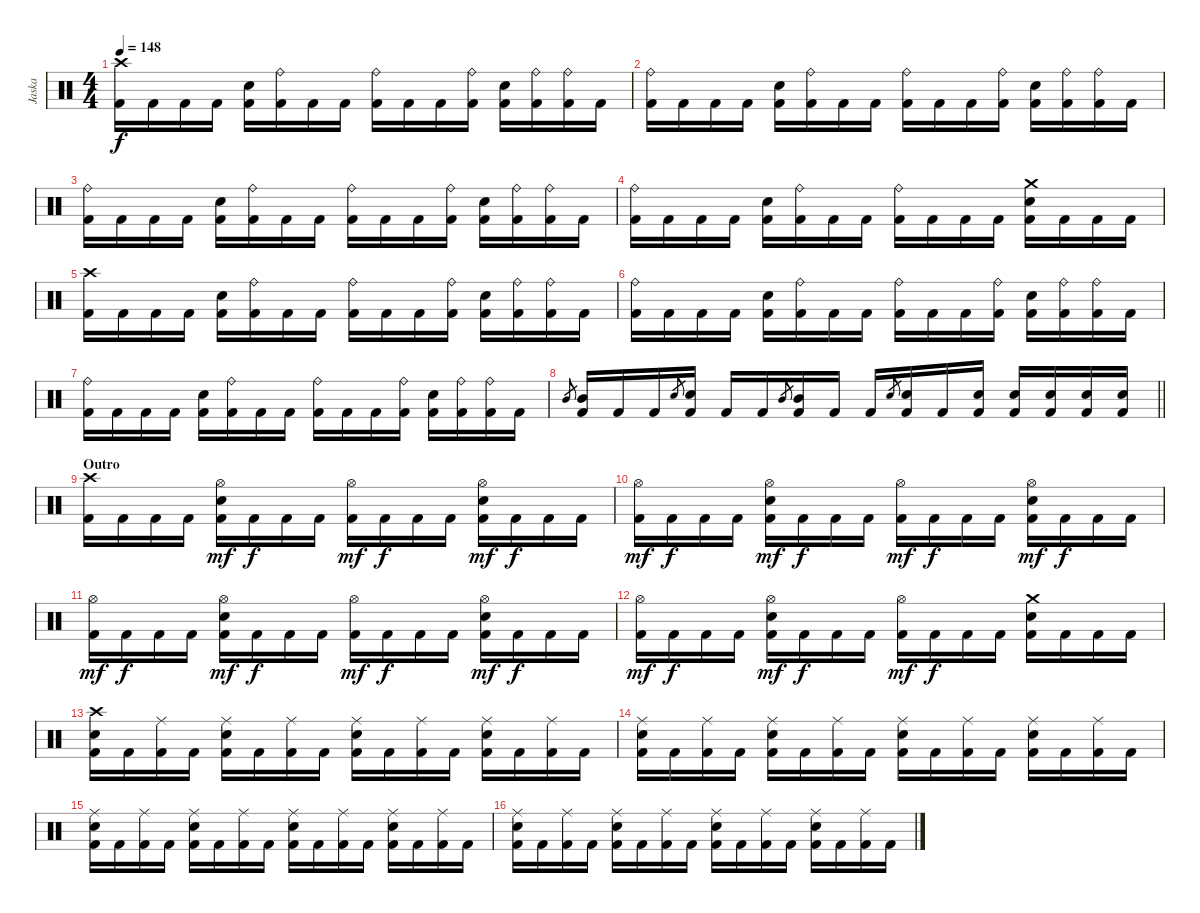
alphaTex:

\track ("Jaska" "Jaska") {instrument percussion}
\staff {score}
\articulation defaults
\ts (4 4)
\tempo 148
\clef neutral
\ks c
("Crash high (hit)" "Kick (hit) 2").16{dy f} "Kick (hit) 2".16 "Kick (hit) 2".16 "Kick (hit) 2".16 ("Snare (hit) 2" "Kick (hit) 2").16 ("Ride (bell)" "Kick (hit) 2").16 "Kick (hit) 2".16 "Kick (hit) 2".16 ("Ride (bell)" "Kick (hit) 2").16 "Kick (hit) 2".16 "Kick (hit) 2".16 ("Ride (bell)" "Kick (hit) 2").16 ("Snare (hit) 2" "Kick (hit) 2").16 ("Ride (bell)" "Kick (hit) 2").16 ("Ride (bell)" "Kick (hit) 2").16 "Kick (hit) 2".16 |
("Ride (bell)" "Kick (hit) 2").16 "Kick (hit) 2".16 "Kick (hit) 2".16 "Kick (hit) 2".16 ("Snare (hit) 2" "Kick (hit) 2").16 ("Ride (bell)" "Kick (hit) 2").16 "Kick (hit) 2".16 "Kick (hit) 2".16 ("Ride (bell)" "Kick (hit) 2").16 "Kick (hit) 2".16 "Kick (hit) 2".16 ("Ride (bell)" "Kick (hit) 2").16 ("Snare (hit) 2" "Kick (hit) 2").16 ("Ride (bell)" "Kick (hit) 2").16 ("Ride (bell)" "Kick (hit) 2").16 "Kick (hit) 2".16 |
("Ride (bell)" "Kick (hit) 2").16 "Kick (hit) 2".16 "Kick (hit) 2".16 "Kick (hit) 2".16 ("Snare (hit) 2" "Kick (hit) 2").16 ("Ride (bell)" "Kick (hit) 2").16 "Kick (hit) 2".16 "Kick (hit) 2".16 ("Ride (bell)" "Kick (hit) 2").16 "Kick (hit) 2".16 "Kick (hit) 2".16 ("Ride (bell)" "Kick (hit) 2").16 ("Snare (hit) 2" "Kick (hit) 2").16 ("Ride (bell)" "Kick (hit) 2").16 ("Ride (bell)" "Kick (hit) 2").16 "Kick (hit) 2".16 |
("Ride (bell)" "Kick (hit) 2").16 "Kick (hit) 2".16 "Kick (hit) 2".16 "Kick (hit) 2".16 ("Snare (hit) 2" "Kick (hit) 2").16 ("Ride (bell)" "Kick (hit) 2").16 "Kick (hit) 2".16 "Kick (hit) 2".16 ("Ride (bell)" "Kick (hit) 2").16 "Kick (hit) 2".16 "Kick (hit) 2".16 "Kick (hit) 2".16 ("Crash medium (hit)" "Snare (hit) 2" "Kick (hit) 2").16 "Kick (hit) 2".16 "Kick (hit) 2".16 "Kick (hit) 2".16 |
("Crash high (hit)" "Kick (hit) 2").16 "Kick (hit) 2".16 "Kick (hit) 2".16 "Kick (hit) 2".16 ("Snare (hit) 2" "Kick (hit) 2").16 ("Ride (bell)" "Kick (hit) 2").16 "Kick (hit) 2".16 "Kick (hit) 2".16 ("Ride (bell)" "Kick (hit) 2").16 "Kick (hit) 2".16 "Kick (hit) 2".16 ("Ride (bell)" "Kick (hit) 2").16 ("Snare (hit) 2" "Kick (hit) 2").16 ("Ride (bell)" "Kick (hit) 2").16 ("Ride (bell)" "Kick (hit) 2").16 "Kick (hit) 2".16 |
("Ride (bell)" "Kick (hit) 2").16 "Kick (hit) 2".16 "Kick (hit) 2".16 "Kick (hit) 2".16 ("Snare (hit) 2" "Kick (hit) 2").16 ("Ride (bell)" "Kick (hit) 2").16 "Kick (hit) 2".16 "Kick (hit) 2".16 ("Ride (bell)" "Kick (hit) 2").16 "Kick (hit) 2".16 "Kick (hit) 2".16 ("Ride (bell)" "Kick (hit) 2").16 ("Snare (hit) 2" "Kick (hit) 2").16 ("Ride (bell)" "Kick (hit) 2").16 ("Ride (bell)" "Kick (hit) 2").16 "Kick (hit) 2".16 |
("Ride (bell)" "Kick (hit) 2").16 "Kick (hit) 2".16 "Kick (hit) 2".16 "Kick (hit) 2".16 ("Snare (hit) 2" "Kick (hit) 2").16 ("Ride (bell)" "Kick (hit) 2").16 "Kick (hit) 2".16 "Kick (hit) 2".16 ("Ride (bell)" "Kick (hit) 2").16 "Kick (hit) 2".16 "Kick (hit) 2".16 ("Ride (bell)" "Kick (hit) 2").16 ("Snare (hit) 2" "Kick (hit) 2").16 ("Ride (bell)" "Kick (hit) 2").16 ("Ride (bell)" "Kick (hit) 2").16 "Kick (hit) 2".16 |
\barLineRight lightlight "Mid Tom (hit)".8{gr}
("Mid Tom (hit)" "Kick (hit) 2").16 "Kick (hit) 2".16 "Kick (hit) 2".16 "Snare (hit) 2".8{gr} ("Snare (hit) 2" "Kick (hit) 2").16 "Kick (hit) 2".16 "Kick (hit) 2".16 "Mid Tom (hit)".8{gr} ("Mid Tom (hit)" "Kick (hit) 2").16 "Kick (hit) 2".16 "Kick (hit) 2".16 "Snare (hit) 2".8{gr} ("Snare (hit) 2" "Kick (hit) 2").16 "Kick (hit) 2".16 ("Snare (hit) 2" "Kick (hit) 2").16 ("Snare (hit) 2" "Kick (hit) 2").16 ("Snare (hit) 2" "Kick (hit) 2").16 ("Snare (hit) 2" "Kick (hit) 2").16 ("Snare (hit) 2" "Kick (hit) 2").16 |
\section ("" "Outro")
("Crash high (hit)" "Kick (hit) 2").16 "Kick (hit) 2".16 "Kick (hit) 2".16 "Kick (hit) 2".16 ("Hi-Hat (open)" "Snare (hit) 2" "Kick (hit) 2").16{dy mf} "Kick (hit) 2".16{dy f} "Kick (hit) 2".16 "Kick (hit) 2".16 ("Hi-Hat (open)" "Kick (hit) 2").16{dy mf} "Kick (hit) 2".16{dy f} "Kick (hit) 2".16 "Kick (hit) 2".16 ("Hi-Hat (open)" "Snare (hit) 2" "Kick (hit) 2").16{dy mf} "Kick (hit) 2".16{dy f} "Kick (hit) 2".16 "Kick (hit) 2".16 |
("Hi-Hat (open)" "Kick (hit) 2").16{dy mf} "Kick (hit) 2".16{dy f} "Kick (hit) 2".16 "Kick (hit) 2".16 ("Hi-Hat (open)" "Snare (hit) 2" "Kick (hit) 2").16{dy mf} "Kick (hit) 2".16{dy f} "Kick (hit) 2".16 "Kick (hit) 2".16 ("Hi-Hat (open)" "Kick (hit) 2").16{dy mf} "Kick (hit) 2".16{dy f} "Kick (hit) 2".16 "Kick (hit) 2".16 ("Hi-Hat (open)" "Snare (hit) 2" "Kick (hit) 2").16{dy mf} "Kick (hit) 2".16{dy f} "Kick (hit) 2".16 "Kick (hit) 2".16 |
("Hi-Hat (open)" "Kick (hit) 2").16{dy mf} "Kick (hit) 2".16{dy f} "Kick (hit) 2".16 "Kick (hit) 2".16 ("Hi-Hat (open)" "Snare (hit) 2" "Kick (hit) 2").16{dy mf} "Kick (hit) 2".16{dy f} "Kick (hit) 2".16 "Kick (hit) 2".16 ("Hi-Hat (open)" "Kick (hit) 2").16{dy mf} "Kick (hit) 2".16{dy f} "Kick (hit) 2".16 "Kick (hit) 2".16 ("Hi-Hat (open)" "Snare (hit) 2" "Kick (hit) 2").16{dy mf} "Kick (hit) 2".16{dy f} "Kick (hit) 2".16 "Kick (hit) 2".16 |
("Hi-Hat (open)" "Kick (hit) 2").16{dy mf} "Kick (hit) 2".16{dy f} "Kick (hit) 2".16 "Kick (hit) 2".16 ("Hi-Hat (open)" "Snare (hit) 2" "Kick (hit) 2").16{dy mf} "Kick (hit) 2".16{dy f} "Kick (hit) 2".16 "Kick (hit) 2".16 ("Hi-Hat (open)" "Kick (hit) 2").16{dy mf} "Kick (hit) 2".16{dy f} "Kick (hit) 2".16 "Kick (hit) 2".16 ("Crash medium (hit)" "Snare (hit) 2" "Kick (hit) 2").16 "Kick (hit) 2".16 "Kick (hit) 2".16 "Kick (hit) 2".16 |
("Crash high (hit)" "Snare (hit) 2" "Kick (hit) 2").16 "Kick (hit) 2".16 ("Ride (middle)" "Kick (hit) 2").16 "Kick (hit) 2".16 ("Ride (middle)" "Snare (hit) 2" "Kick (hit) 2").16 "Kick (hit) 2".16 ("Ride (middle)" "Kick (hit) 2").16 "Kick (hit) 2".16 ("Ride (middle)" "Snare (hit) 2" "Kick (hit) 2").16 "Kick (hit) 2".16 ("Ride (middle)" "Kick (hit) 2").16 "Kick (hit) 2".16 ("Ride (middle)" "Snare (hit) 2" "Kick (hit) 2").16 "Kick (hit) 2".16 ("Ride (middle)" "Kick (hit) 2").16 "Kick (hit) 2".16 |
("Ride (middle)" "Snare (hit) 2" "Kick (hit) 2").16 "Kick (hit) 2".16 ("Ride (middle)" "Kick (hit) 2").16 "Kick (hit) 2".16 ("Ride (middle)" "Snare (hit) 2" "Kick (hit) 2").16 "Kick (hit) 2".16 ("Ride (middle)" "Kick (hit) 2").16 "Kick (hit) 2".16 ("Ride (middle)" "Snare (hit) 2" "Kick (hit) 2").16 "Kick (hit) 2".16 ("Ride (middle)" "Kick (hit) 2").16 "Kick (hit) 2".16 ("Ride (middle)" "Snare (hit) 2" "Kick (hit) 2").16 "Kick (hit) 2".16 ("Ride (middle)" "Kick (hit) 2").16 "Kick (hit) 2".16 |
("Ride (middle)" "Snare (hit) 2" "Kick (hit) 2").16 "Kick (hit) 2".16 ("Ride (middle)" "Kick (hit) 2").16 "Kick (hit) 2".16 ("Ride (middle)" "Snare (hit) 2" "Kick (hit) 2").16 "Kick (hit) 2".16 ("Ride (middle)" "Kick (hit) 2").16 "Kick (hit) 2".16 ("Ride (middle)" "Snare (hit) 2" "Kick (hit) 2").16 "Kick (hit) 2".16 ("Ride (middle)" "Kick (hit) 2").16 "Kick (hit) 2".16 ("Ride (middle)" "Snare (hit) 2" "Kick (hit) 2").16 "Kick (hit) 2".16 ("Ride (middle)" "Kick (hit) 2").16 "Kick (hit) 2".16 |
("Ride (middle)" "Snare (hit) 2" "Kick (hit) 2").16 "Kick (hit) 2".16 ("Ride (middle)" "Kick (hit) 2").16 "Kick (hit) 2".16 ("Ride (middle)" "Snare (hit) 2" "Kick (hit) 2").16 "Kick (hit) 2".16 ("Ride (middle)" "Kick (hit) 2").16 "Kick (hit) 2".16 ("Ride (middle)" "Snare (hit) 2" "Kick (hit) 2").16 "Kick (hit) 2".16 ("Ride (middle)" "Kick (hit) 2").16 "Kick (hit) 2".16 ("Ride (middle)" "Snare (hit) 2" "Kick (hit) 2").16 "Kick (hit) 2".16 ("Ride (middle)" "Kick (hit) 2").16 "Kick (hit) 2".16
